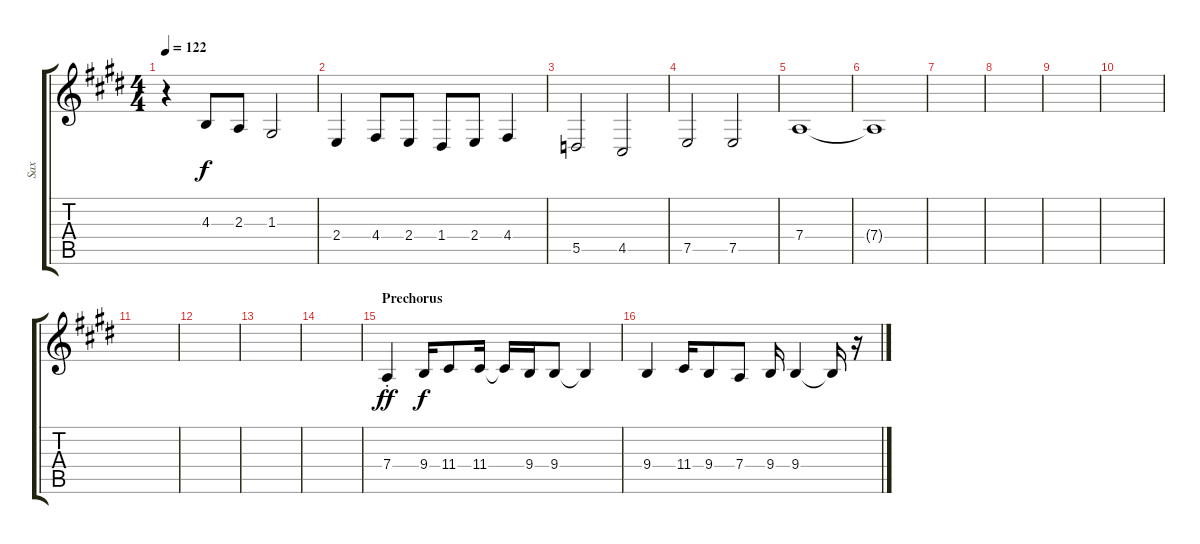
\track ("Sax" "Sax") {instrument tenorsax}
\staff {score tabs}
\tuning (E4 B3 G3 D3 A2 E2) {hide}
\ts (4 4)
\tempo 122
\clef g2
\ks e
r.4{dy f instrument tenorsax} 4.3.8 2.3.8 1.3.2 |
2.4.4 4.4.8 2.4.8 1.4.8 2.4.8 4.4.4 |
5.5.2 4.5.2 |
7.5.2 7.5.2 |
7.4.1 |
7.4{t}.1 |
|
|
|
|
|
|
|
|
\section ("" "Prechorus")
7.4{st}.4{dy ff} 9.4.16{dy f} 11.4.8 11.4.16 11.4{t}.16 9.4.16 9.4.8 9.4{t}.4 |
9.4.4 11.4.16 9.4.8 7.4.8 9.4.16 9.4.4 9.4{t}.16 r.16
